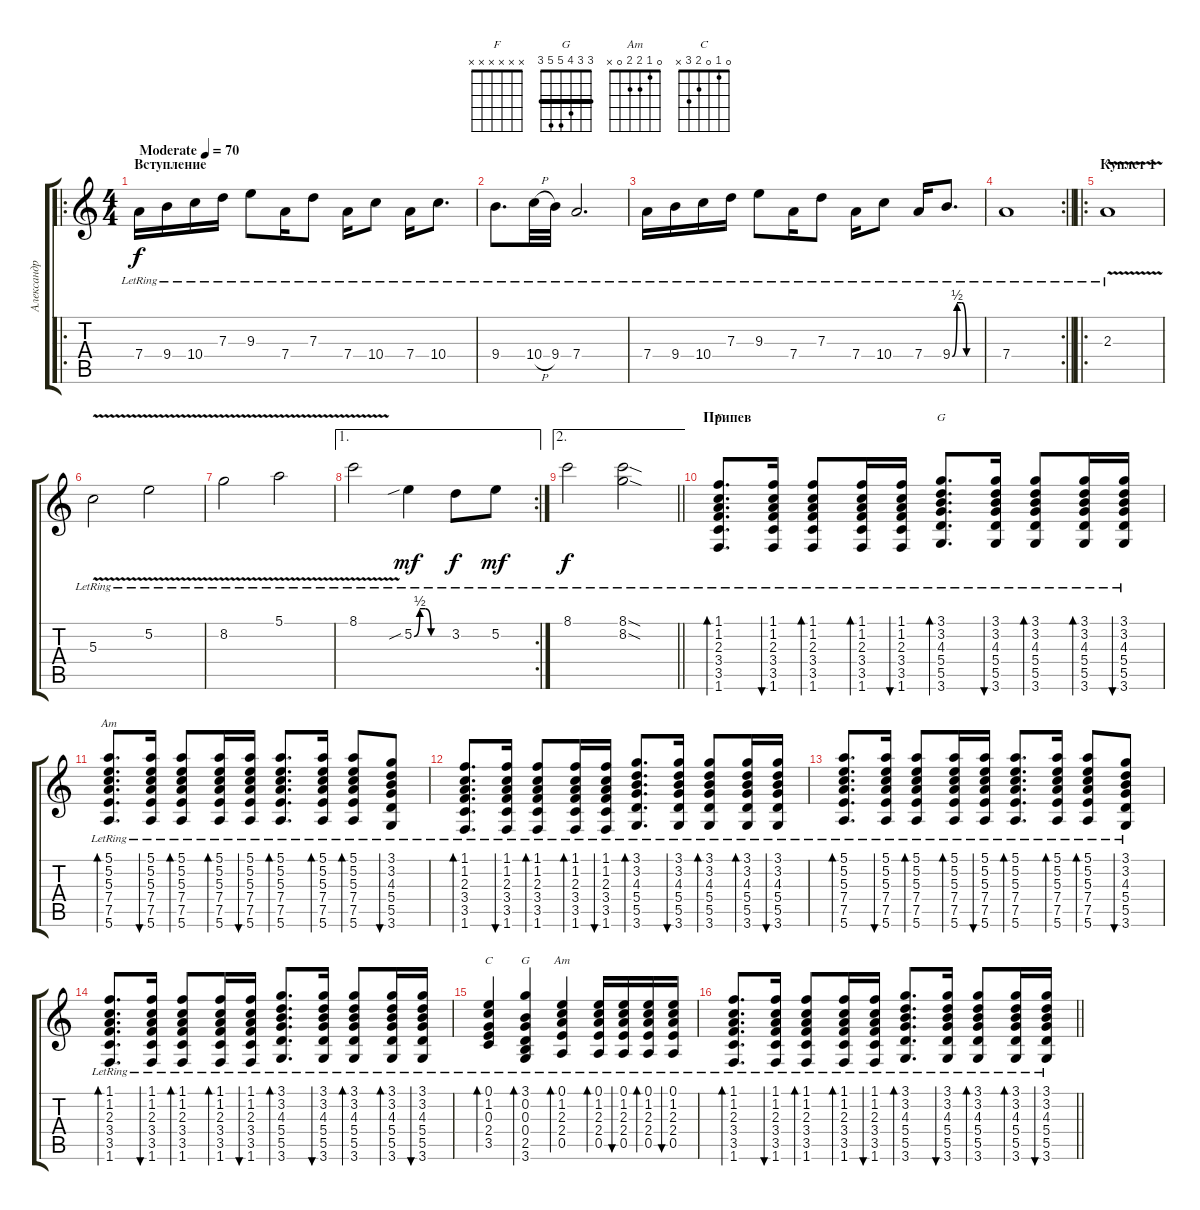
\track ("Александр Цвиркун" "Александр ") {instrument acousticguitarsteel}
\staff {score tabs}
\tuning (E4 B3 G3 D3 A2 E2) {hide}
\chord ("F" x x x x x x)
\chord ("G" x x x x x x)
\chord ("Am" x x x x x x)
\chord ("C" 0 1 0 2 3 x)
\chord ("G" 3 3 4 5 5 3) {barre 3}
\chord ("Am" 0 1 2 2 0 x)
\ro
\ts (4 4)
\section ("" "Вступление")
\tempo (70 "Moderate")
\clef g2
\ks c
7.4{lr}.16{dy f instrument acousticguitarsteel} 9.4{lr}.16 10.4{lr}.16 7.3{lr}.16 9.3{lr}.8 7.4{lr}.16 7.3{lr}.8 7.4{lr}.16 10.4{lr}.8 7.4{lr}.16 10.4{lr}.8{d} |
9.4{lr}.8{d} 10.4{h lr}.32 9.4{lr}.32 7.4{lr}.2{d} |
7.4{lr}.16 9.4{lr}.16 10.4{lr}.16 7.3{lr}.16 9.3{lr}.8 7.4{lr}.16 7.3{lr}.8 7.4{lr}.16 10.4{lr}.8 7.4{lr}.16 9.4{be (custom 0 0 10 2 20 2 30 0 60 0) lr}.8{d} |
\rc 2
\barLineRight lightlight
7.4{lr}.1 |
\ro
\section ("" "Куплет 1")
2.3{v lr}.1 |
5.3{v lr}.2 5.2{v lr}.2 |
8.2{v lr}.2 5.1{v lr}.2 |
\ae 1
\rc 2
8.1{v lr}.2 5.2{be (custom 0 0 10 2 20 2 30 0 60 0) sib lr}.4{dy mf} 3.2{lr}.8{dy f} 5.2{lr}.8{dy mf} |
\ae 2
\barLineRight lightlight
8.1{lr}.2{dy f} (8.1{sod lr} 8.2{sod lr}).2 |
\section ("" "Припев")
(1.1{lr} 1.2{lr} 2.3{lr} 3.4{lr} 3.5{lr} 1.6{lr}).8{d bd 30 ch "F"} (1.1{lr} 1.2{lr} 2.3{lr} 3.4{lr} 3.5{lr} 1.6{lr}).16{bu 30} (1.1{lr} 1.2{lr} 2.3{lr} 3.4{lr} 3.5{lr} 1.6{lr}).8{bd 30} (1.1{lr} 1.2{lr} 2.3{lr} 3.4{lr} 3.5{lr} 1.6{lr}).16{bd 30} (1.1{lr} 1.2{lr} 2.3{lr} 3.4{lr} 3.5{lr} 1.6{lr}).16{bu 30} (3.1{lr} 3.2{lr} 4.3{lr} 5.4{lr} 5.5{lr} 3.6{lr}).8{d bd 30 ch "G"} (3.1{lr} 3.2{lr} 4.3{lr} 5.4{lr} 5.5{lr} 3.6{lr}).16{bu 30} (3.1{lr} 3.2{lr} 4.3{lr} 5.4{lr} 5.5{lr} 3.6{lr}).8{bd 30} (3.1{lr} 3.2{lr} 4.3{lr} 5.4{lr} 5.5{lr} 3.6{lr}).16{bd 30} (3.1{lr} 3.2{lr} 4.3{lr} 5.4{lr} 5.5{lr} 3.6{lr}).16{bu 30} |
(5.1{lr} 5.2{lr} 5.3{lr} 7.4{lr} 7.5{lr} 5.6{lr}).8{d bd 30 ch "Am"} (5.1{lr} 5.2{lr} 5.3{lr} 7.4{lr} 7.5{lr} 5.6{lr}).16{bu 30} (5.1{lr} 5.2{lr} 5.3{lr} 7.4{lr} 7.5{lr} 5.6{lr}).8{bd 30} (5.1{lr} 5.2{lr} 5.3{lr} 7.4{lr} 7.5{lr} 5.6{lr}).16{bd 30} (5.1{lr} 5.2{lr} 5.3{lr} 7.4{lr} 7.5{lr} 5.6{lr}).16{bu 30} (5.1{lr} 5.2{lr} 5.3{lr} 7.4{lr} 7.5{lr} 5.6{lr}).8{d bd 30} (5.1{lr} 5.2{lr} 5.3{lr} 7.4{lr} 7.5{lr} 5.6{lr}).16{bd 30} (5.1{lr} 5.2{lr} 5.3{lr} 7.4{lr} 7.5{lr} 5.6{lr}).8{bd 30} (3.1{lr} 3.2{lr} 4.3{lr} 5.4{lr} 5.5{lr} 3.6{lr}).8{bu 30} |
(1.1{lr} 1.2{lr} 2.3{lr} 3.4{lr} 3.5{lr} 1.6{lr}).8{d bd 30} (1.1{lr} 1.2{lr} 2.3{lr} 3.4{lr} 3.5{lr} 1.6{lr}).16{bu 30} (1.1{lr} 1.2{lr} 2.3{lr} 3.4{lr} 3.5{lr} 1.6{lr}).8{bd 30} (1.1{lr} 1.2{lr} 2.3{lr} 3.4{lr} 3.5{lr} 1.6{lr}).16{bd 30} (1.1{lr} 1.2{lr} 2.3{lr} 3.4{lr} 3.5{lr} 1.6{lr}).16{bu 30} (3.1{lr} 3.2{lr} 4.3{lr} 5.4{lr} 5.5{lr} 3.6{lr}).8{d bd 30} (3.1{lr} 3.2{lr} 4.3{lr} 5.4{lr} 5.5{lr} 3.6{lr}).16{bu 30} (3.1{lr} 3.2{lr} 4.3{lr} 5.4{lr} 5.5{lr} 3.6{lr}).8{bd 30} (3.1{lr} 3.2{lr} 4.3{lr} 5.4{lr} 5.5{lr} 3.6{lr}).16{bd 30} (3.1{lr} 3.2{lr} 4.3{lr} 5.4{lr} 5.5{lr} 3.6{lr}).16{bu 30} |
(5.1{lr} 5.2{lr} 5.3{lr} 7.4{lr} 7.5{lr} 5.6{lr}).8{d bd 30} (5.1{lr} 5.2{lr} 5.3{lr} 7.4{lr} 7.5{lr} 5.6{lr}).16{bu 30} (5.1{lr} 5.2{lr} 5.3{lr} 7.4{lr} 7.5{lr} 5.6{lr}).8{bd 30} (5.1{lr} 5.2{lr} 5.3{lr} 7.4{lr} 7.5{lr} 5.6{lr}).16{bd 30} (5.1{lr} 5.2{lr} 5.3{lr} 7.4{lr} 7.5{lr} 5.6{lr}).16{bu 30} (5.1{lr} 5.2{lr} 5.3{lr} 7.4{lr} 7.5{lr} 5.6{lr}).8{d bd 30} (5.1{lr} 5.2{lr} 5.3{lr} 7.4{lr} 7.5{lr} 5.6{lr}).16{bd 30} (5.1{lr} 5.2{lr} 5.3{lr} 7.4{lr} 7.5{lr} 5.6{lr}).8{bd 30} (3.1{lr} 3.2{lr} 4.3{lr} 5.4{lr} 5.5{lr} 3.6{lr}).8{bu 30} |
(1.1{lr} 1.2{lr} 2.3{lr} 3.4{lr} 3.5{lr} 1.6{lr}).8{d bd 30} (1.1{lr} 1.2{lr} 2.3{lr} 3.4{lr} 3.5{lr} 1.6{lr}).16{bu 30} (1.1{lr} 1.2{lr} 2.3{lr} 3.4{lr} 3.5{lr} 1.6{lr}).8{bd 30} (1.1{lr} 1.2{lr} 2.3{lr} 3.4{lr} 3.5{lr} 1.6{lr}).16{bd 30} (1.1{lr} 1.2{lr} 2.3{lr} 3.4{lr} 3.5{lr} 1.6{lr}).16{bu 30} (3.1{lr} 3.2{lr} 4.3{lr} 5.4{lr} 5.5{lr} 3.6{lr}).8{d bd 30} (3.1{lr} 3.2{lr} 4.3{lr} 5.4{lr} 5.5{lr} 3.6{lr}).16{bu 30} (3.1{lr} 3.2{lr} 4.3{lr} 5.4{lr} 5.5{lr} 3.6{lr}).8{bd 30} (3.1{lr} 3.2{lr} 4.3{lr} 5.4{lr} 5.5{lr} 3.6{lr}).16{bd 30} (3.1{lr} 3.2{lr} 4.3{lr} 5.4{lr} 5.5{lr} 3.6{lr}).16{bu 30} |
(0.1{lr} 1.2{lr} 0.3{lr} 2.4{lr} 3.5{lr}).4{bd 30 ch "C"} (3.1{lr} 0.2{lr} 0.3{lr} 0.4{lr} 2.5{lr} 3.6{lr}).4{bd 30 ch "G"} (0.1{lr} 1.2{lr} 2.3{lr} 2.4{lr} 0.5{lr}).4{bd 30 ch "Am"} (0.1{lr} 1.2{lr} 2.3{lr} 2.4{lr} 0.5{lr}).16{bd 30} (0.1{lr} 1.2{lr} 2.3{lr} 2.4{lr} 0.5{lr}).16{bu 30} (0.1{lr} 1.2{lr} 2.3{lr} 2.4{lr} 0.5{lr}).16{bd 30} (0.1{lr} 1.2{lr} 2.3{lr} 2.4{lr} 0.5{lr}).16{bu 30} |
\barLineRight lightlight
(1.1{lr} 1.2{lr} 2.3{lr} 3.4{lr} 3.5{lr} 1.6{lr}).8{d bd 30} (1.1{lr} 1.2{lr} 2.3{lr} 3.4{lr} 3.5{lr} 1.6{lr}).16{bu 30} (1.1{lr} 1.2{lr} 2.3{lr} 3.4{lr} 3.5{lr} 1.6{lr}).8{bd 30} (1.1{lr} 1.2{lr} 2.3{lr} 3.4{lr} 3.5{lr} 1.6{lr}).16{bd 30} (1.1{lr} 1.2{lr} 2.3{lr} 3.4{lr} 3.5{lr} 1.6{lr}).16{bu 30} (3.1{lr} 3.2{lr} 4.3{lr} 5.4{lr} 5.5{lr} 3.6{lr}).8{d bd 30} (3.1{lr} 3.2{lr} 4.3{lr} 5.4{lr} 5.5{lr} 3.6{lr}).16{bu 30} (3.1{lr} 3.2{lr} 4.3{lr} 5.4{lr} 5.5{lr} 3.6{lr}).8{bd 30} (3.1{lr} 3.2{lr} 4.3{lr} 5.4{lr} 5.5{lr} 3.6{lr}).16{bd 30} (3.1{lr} 3.2{lr} 4.3{lr} 5.4{lr} 5.5{lr} 3.6{lr}).16{bu 30}
